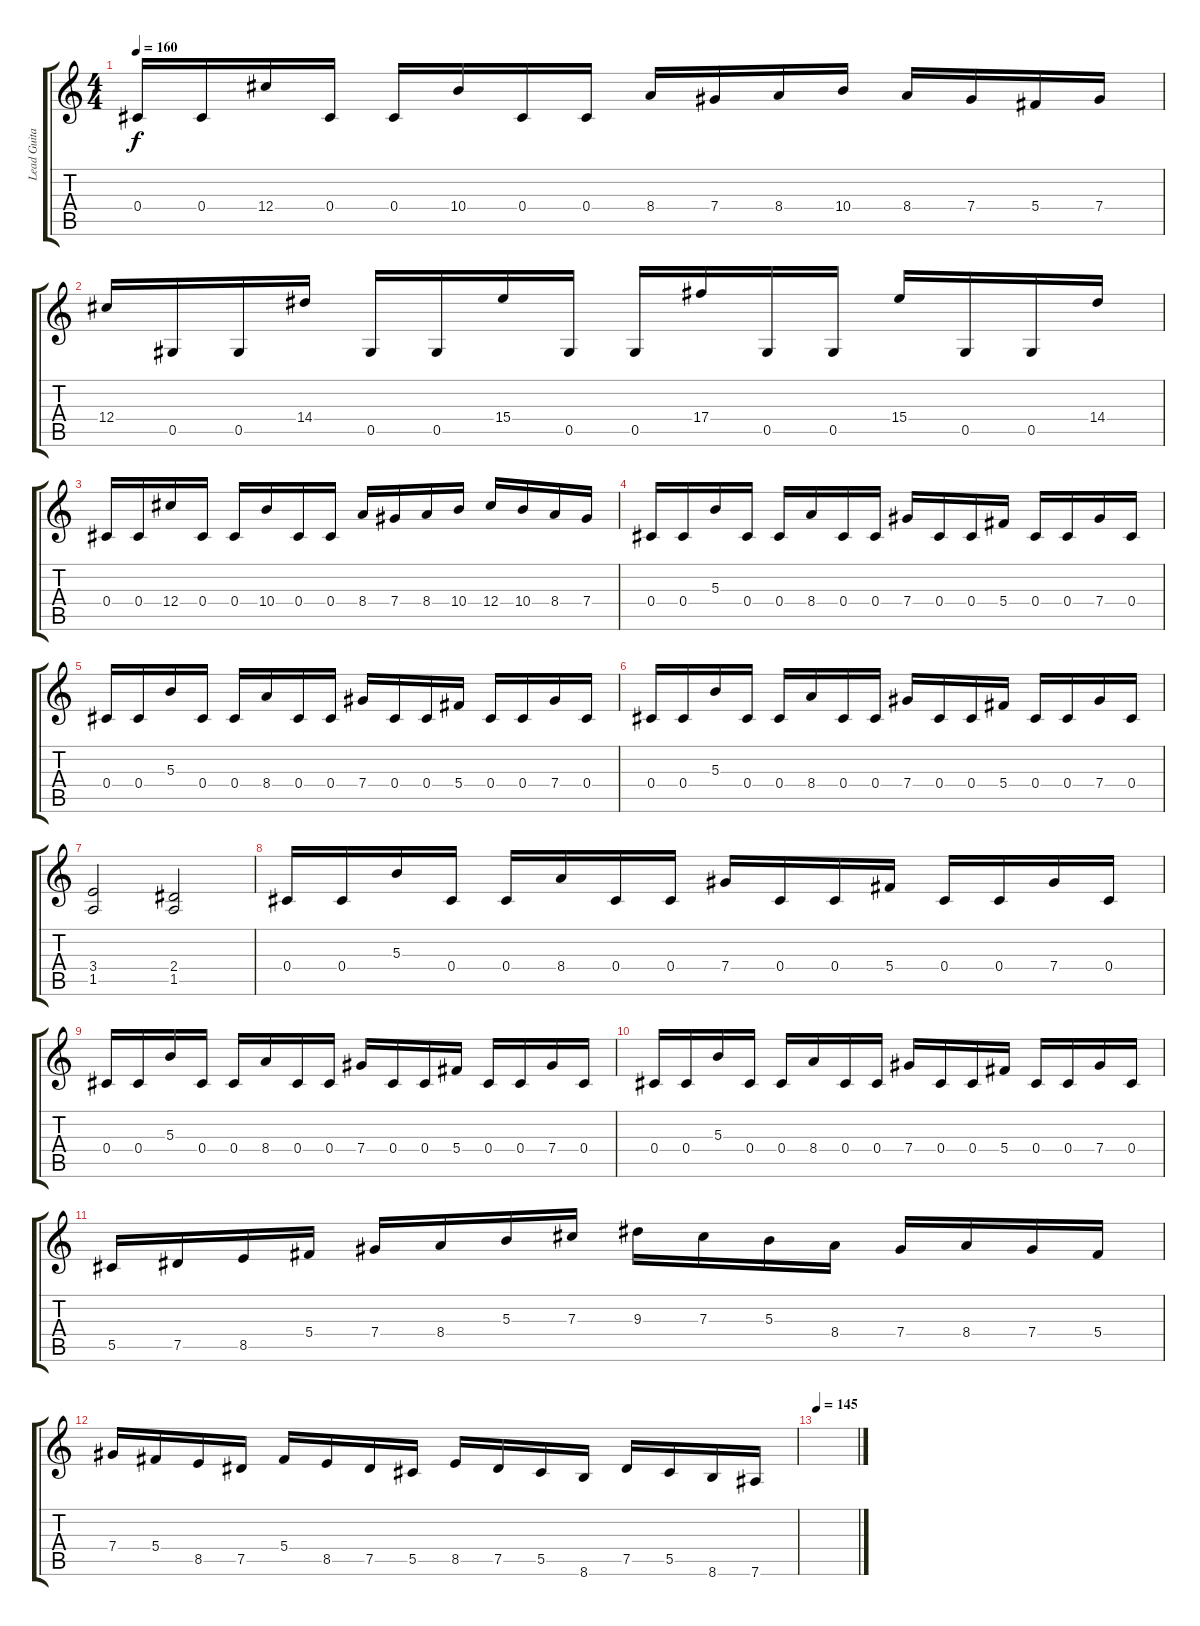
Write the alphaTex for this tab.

\track ("Lead Guitar (Rafael Mendes)" "Lead Guita") {instrument distortionguitar}
\staff {score tabs}
\tuning (Eb4 Bb3 Gb3 Db3 Ab2 Eb2) {hide}
\ts (4 4)
\tempo 160
\clef g2
\ks c
0.4.16{dy f} 0.4.16 12.4.16 0.4.16 0.4.16 10.4.16 0.4.16 0.4.16 8.4.16 7.4.16 8.4.16 10.4.16 8.4.16 7.4.16 5.4.16 7.4.16 |
12.4.16 0.5.16 0.5.16 14.4.16 0.5.16 0.5.16 15.4.16 0.5.16 0.5.16 17.4.16 0.5.16 0.5.16 15.4.16 0.5.16 0.5.16 14.4.16 |
0.4.16 0.4.16 12.4.16 0.4.16 0.4.16 10.4.16 0.4.16 0.4.16 8.4.16 7.4.16 8.4.16 10.4.16 12.4.16 10.4.16 8.4.16 7.4.16 |
0.4.16 0.4.16 5.3.16 0.4.16 0.4.16 8.4.16 0.4.16 0.4.16 7.4.16 0.4.16 0.4.16 5.4.16 0.4.16 0.4.16 7.4.16 0.4.16 |
0.4.16 0.4.16 5.3.16 0.4.16 0.4.16 8.4.16 0.4.16 0.4.16 7.4.16 0.4.16 0.4.16 5.4.16 0.4.16 0.4.16 7.4.16 0.4.16 |
0.4.16 0.4.16 5.3.16 0.4.16 0.4.16 8.4.16 0.4.16 0.4.16 7.4.16 0.4.16 0.4.16 5.4.16 0.4.16 0.4.16 7.4.16 0.4.16 |
(3.4 1.5).2 (2.4 1.5).2 |
0.4.16 0.4.16 5.3.16 0.4.16 0.4.16 8.4.16 0.4.16 0.4.16 7.4.16 0.4.16 0.4.16 5.4.16 0.4.16 0.4.16 7.4.16 0.4.16 |
0.4.16 0.4.16 5.3.16 0.4.16 0.4.16 8.4.16 0.4.16 0.4.16 7.4.16 0.4.16 0.4.16 5.4.16 0.4.16 0.4.16 7.4.16 0.4.16 |
0.4.16 0.4.16 5.3.16 0.4.16 0.4.16 8.4.16 0.4.16 0.4.16 7.4.16 0.4.16 0.4.16 5.4.16 0.4.16 0.4.16 7.4.16 0.4.16 |
5.5.16 7.5.16 8.5.16 5.4.16 7.4.16 8.4.16 5.3.16 7.3.16 9.3.16 7.3.16 5.3.16 8.4.16 7.4.16 8.4.16 7.4.16 5.4.16 |
7.4.16 5.4.16 8.5.16 7.5.16 5.4.16 8.5.16 7.5.16 5.5.16 8.5.16 7.5.16 5.5.16 8.6.16 7.5.16 5.5.16 8.6.16 7.6.16 |
\tempo 145
